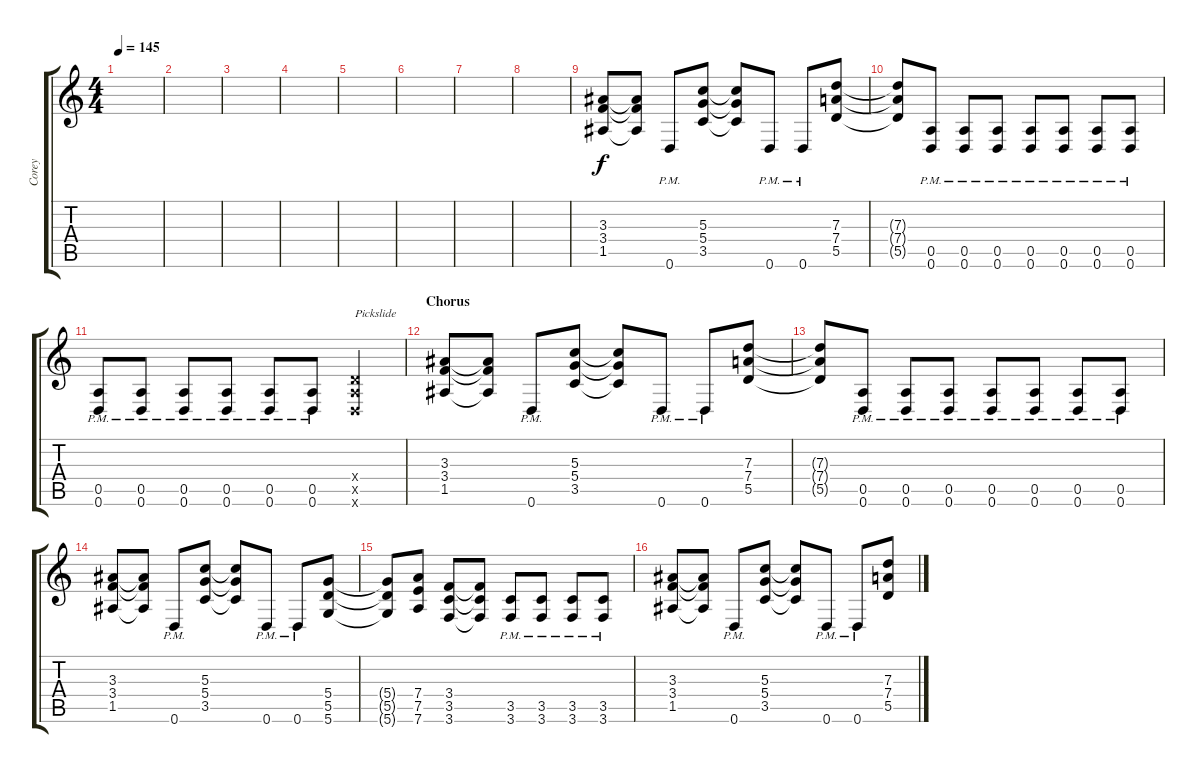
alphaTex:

\track ("Corey" "Corey") {instrument distortionguitar}
\staff {score tabs}
\tuning (E4 B3 G3 D3 A2 D2) {hide}
\ts (4 4)
\tempo 145
\clef g2
\ks c
|
|
|
|
|
|
|
|
(3.3 3.4 1.5).8 (3.3{t} 3.4{t} 1.5{t}).8 0.6{pm}.8 (5.3 5.4 3.5).8 (5.3{t} 5.4{t} 3.5{t}).8 0.6{pm}.8 0.6{pm}.8 (7.3 7.4 5.5).8 |
(7.3{t} 7.4{t} 5.5{t}).8 (0.5{pm} 0.6{pm}).8 (0.5{pm} 0.6{pm}).8 (0.5{pm} 0.6{pm}).8 (0.5{pm} 0.6{pm}).8 (0.5{pm} 0.6{pm}).8 (0.5{pm} 0.6{pm}).8 (0.5{pm} 0.6{pm}).8 |
(0.5{pm} 0.6{pm}).8 (0.5{pm} 0.6{pm}).8 (0.5{pm} 0.6{pm}).8 (0.5{pm} 0.6{pm}).8 (0.5{pm} 0.6{pm}).8 (0.5{pm} 0.6{pm}).8 (0.4{x} 0.5{x} 0.6{x}).4{txt "Pickslide"} |
\section ("" "Chorus")
(3.3 3.4 1.5).8 (3.3{t} 3.4{t} 1.5{t}).8 0.6{pm}.8 (5.3 5.4 3.5).8 (5.3{t} 5.4{t} 3.5{t}).8 0.6{pm}.8 0.6{pm}.8 (7.3 7.4 5.5).8 |
(7.3{t} 7.4{t} 5.5{t}).8 (0.5{pm} 0.6{pm}).8 (0.5{pm} 0.6{pm}).8 (0.5{pm} 0.6{pm}).8 (0.5{pm} 0.6{pm}).8 (0.5{pm} 0.6{pm}).8 (0.5{pm} 0.6{pm}).8 (0.5{pm} 0.6{pm}).8 |
(3.3 3.4 1.5).8 (3.3{t} 3.4{t} 1.5{t}).8 0.6{pm}.8 (5.3 5.4 3.5).8 (5.3{t} 5.4{t} 3.5{t}).8 0.6{pm}.8 0.6{pm}.8 (5.4 5.5 5.6).8 |
(5.4{t} 5.5{t} 5.6{t}).8 (7.4 7.5 7.6).8 (3.4 3.5 3.6).8 (3.4{t} 3.5{t} 3.6{t}).8 (3.5{pm} 3.6{pm}).8 (3.5{pm} 3.6{pm}).8 (3.5{pm} 3.6{pm}).8 (3.5{pm} 3.6{pm}).8 |
(3.3 3.4 1.5).8 (3.3{t} 3.4{t} 1.5{t}).8 0.6{pm}.8 (5.3 5.4 3.5).8 (5.3{t} 5.4{t} 3.5{t}).8 0.6{pm}.8 0.6{pm}.8 (7.3 7.4 5.5).8
